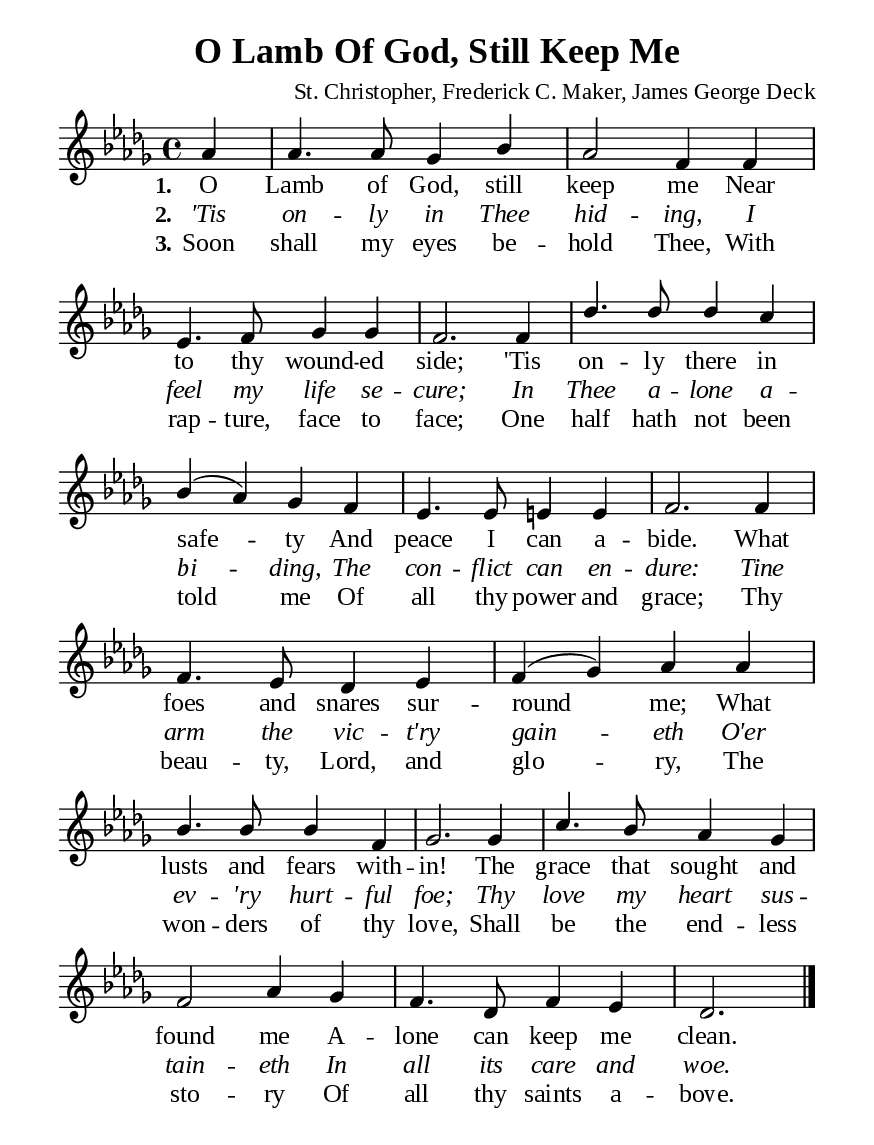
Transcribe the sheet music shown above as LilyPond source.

\version "2.18.2"

\header {
  title = "O Lamb Of God, Still Keep Me"
  composer = "St. Christopher, Frederick C. Maker, James George Deck"
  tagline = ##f
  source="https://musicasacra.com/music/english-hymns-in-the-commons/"
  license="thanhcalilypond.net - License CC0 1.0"
}

global= {
  \key des \major
  \time 4/4
  \override Score.BarNumber.break-visibility = ##(#f #f #f)
  \override Lyrics.LyricSpace.minimum-distance = #2.0
}

\paper {
  #(set-paper-size "a5")
  top-margin = 10\mm
  bottom-marign = 10\mm
  left-margin = 10\mm
  right-margin = 10\mm
  indent = #0
  #(define fonts
	 (make-pango-font-tree "Liberation Serif"
	 		       "Liberation Serif"
			       "Liberation Serif"
			       (/ 20 20)))
  system-system-spacing = #'((basic-distance . 2.5) (padding . 2.5))
}

printItalic = \with {
  \override LyricText.font-shape = #'italic
}

% Verse music
musicVerseSoprano = \relative c'' {
                    \partial 4 aes4 |
  %{	01	%} aes4. aes8 ges4 bes |
  %{	02	%} aes2 f4 f |
  %{	03	%} ees4. f8 ges4 ges |
  %{	04	%} f2.  f4 |
  %{	05	%} des'4. des8 des4 c |
  %{	06	%} bes (aes) ges f |
  %{	07	%} ees4. ees8 e!4 e |
  %{	08	%} f2. f4 |
  %{	09	%} f4. ees8 des4 ees |
  %{	10	%} f (ges) aes aes |
  %{	11	%} bes4. bes8 bes4 f |
  %{	12	%} ges2. ges4 |
  %{	13	%} c4. bes8 aes4 ges |
  %{	14	%} f2 aes4 ges |
  %{	15	%} f4. des8 f4 ees |
                    des2. \bar "|."
}

% Verse lyrics
verseOne = \lyricmode {
  \set stanza = #"1."
  O Lamb of God, still keep me
  Near to thy wound -- ed side;
  'Tis on -- ly there in safe -- ty
  And peace I can a -- bide.
  What foes and snares sur -- round me;
  What lusts and fears with -- in!
  The grace that sought and found me
  A -- lone can keep me clean.
}

verseTwo = \lyricmode {
  \set stanza = #"2."
  'Tis on -- ly in Thee hid -- ing,
  I feel my life se -- cure;
  In Thee a -- lone a -- bi -- ding,
  The con -- flict can en -- dure:
  Tine arm the vic -- t'ry gain -- eth
  O'er ev -- 'ry hurt -- ful foe;
  Thy love my heart sus -- tain -- eth
  In all its care and woe.
}

verseThree = \lyricmode {
  \set stanza = #"3."
  Soon shall my eyes be -- hold Thee,
  With rap -- ture, face to face;
  One half hath not been told me
  Of all thy power and grace;
  Thy beau -- ty, Lord, and glo -- ry,
  The won -- ders of thy love,
  Shall be the end -- less sto -- ry
  Of all thy saints a -- bove.
}

% Layout
\score {
    \new ChoirStaff <<
      \new Staff <<
        \clef "treble"
        \new Voice = "sopranos" { \global \stemUp \slurUp \musicVerseSoprano }
      >>
      \new Lyrics \lyricsto sopranos \verseOne
      \new Lyrics \printItalic \lyricsto sopranos \verseTwo
      \new Lyrics \lyricsto sopranos \verseThree
    >>
}
